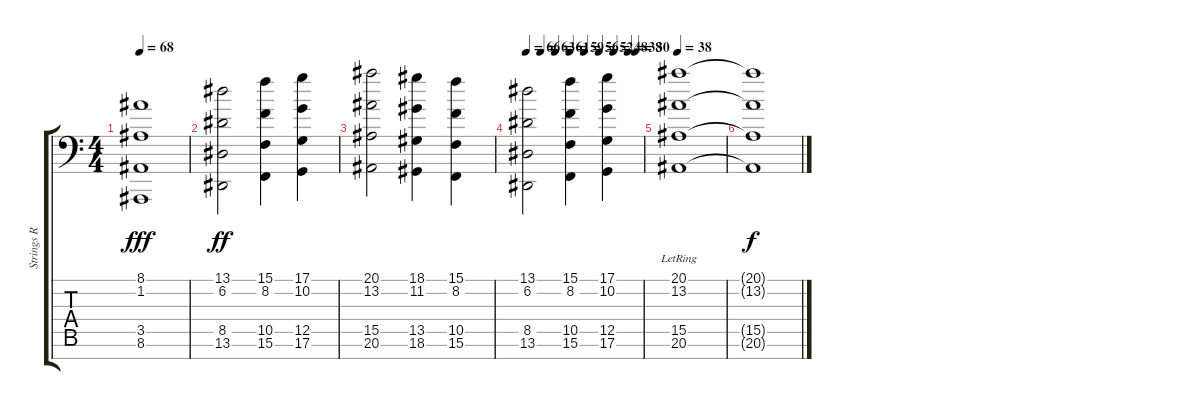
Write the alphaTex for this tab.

\track ("Strings R" "Strings R") {instrument stringensemble1}
\staff {score tabs}
\tuning (D4 A3 F3 C3 G2 D1 A0) {hide}
\ts (4 4)
\tempo 68
\clef f4
\ks c
(8.1 1.2 3.5 8.6).1{dy fff} |
(13.1 6.2 8.5 13.6).2{dy ff} (15.1 8.2 10.5 15.6).4 (17.1 10.2 12.5 17.6).4 |
(20.1 13.2 15.5 20.6).2 (18.1 11.2 13.5 18.6).4 (15.1 8.2 10.5 15.6).4 |
\tempo 66
\tempo (63 0.125)
\tempo (61 0.25)
\tempo (59 0.375)
\tempo (56 0.5)
\tempo (52 0.625)
\tempo (48 0.75)
\tempo (38 0.875)
\tempo (30 0.9375)
(13.1 6.2 8.5 13.6).2 (15.1 8.2 10.5 15.6).4 (17.1 10.2 12.5 17.6).4 |
\tempo 38
(20.1{lr} 13.2{lr} 15.5{lr} 20.6{lr}).1 |
(20.1{t} 13.2{t} 15.5{t} 20.6{t}).1{dy f}
